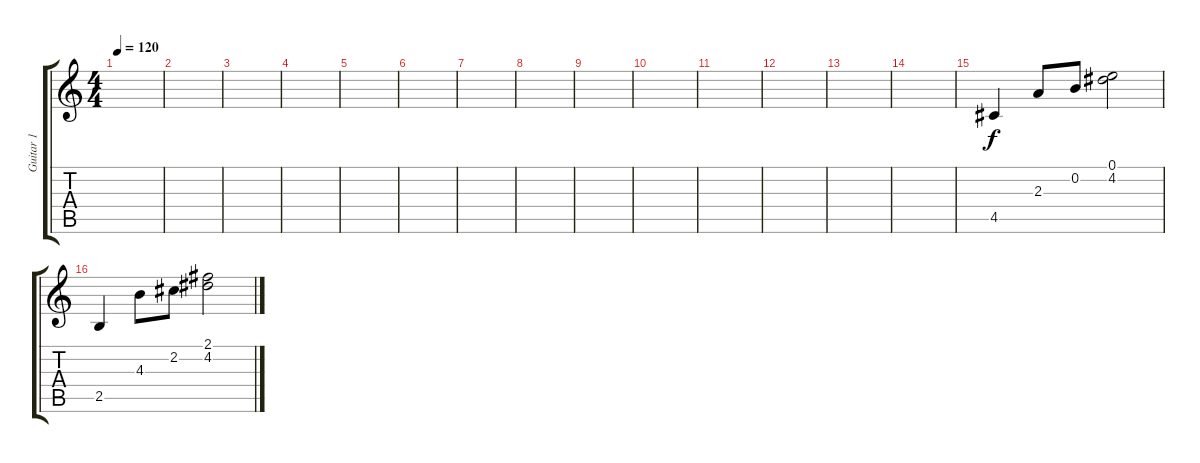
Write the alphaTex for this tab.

\track ("Guitar 1" "Guitar 1") {instrument electricguitarclean}
\staff {score tabs}
\tuning (E4 B3 G3 D3 A2 E2) {hide}
\ts (4 4)
\tempo 120
\clef g2
\ks c
|
|
|
|
|
|
|
|
|
|
|
|
|
|
4.5.4 2.3.8 0.2.8 (0.1 4.2).2 |
2.5.4 4.3.8 2.2.8 (2.1 4.2).2
